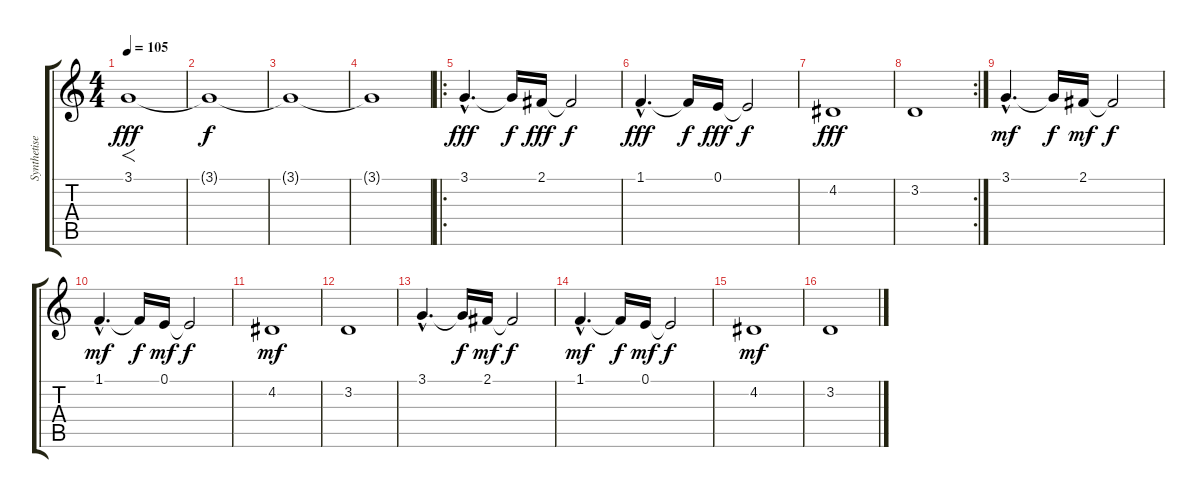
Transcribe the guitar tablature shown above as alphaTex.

\track ("Synthetiseur" "Synthetise") {instrument synthstrings1}
\staff {score tabs}
\tuning (E4 B3 G3 D3 A2 E2) {hide}
\ts (4 4)
\tempo 105
\clef g2
\ks c
3.1.1{f dy fff instrument synthstrings1} |
3.1{t}.1{dy f} |
3.1{t}.1 |
3.1{t}.1 |
\ro
3.1{hac}.4{d dy fff} 3.1{t}.16{dy f} 2.1.16{dy fff} 2.1{t}.2{dy f} |
1.1{hac}.4{d dy fff} 1.1{t}.16{dy f} 0.1.16{dy fff} 0.1{t}.2{dy f} |
4.2.1{dy fff} |
\rc 2
3.2.1 |
3.1{hac}.4{d dy mf} 3.1{t}.16{dy f} 2.1.16{dy mf} 2.1{t}.2{dy f} |
1.1{hac}.4{d dy mf} 1.1{t}.16{dy f} 0.1.16{dy mf} 0.1{t}.2{dy f} |
4.2.1{dy mf} |
3.2.1 |
3.1{hac}.4{d} 3.1{t}.16{dy f} 2.1.16{dy mf} 2.1{t}.2{dy f} |
1.1{hac}.4{d dy mf} 1.1{t}.16{dy f} 0.1.16{dy mf} 0.1{t}.2{dy f} |
4.2.1{dy mf} |
3.2.1
